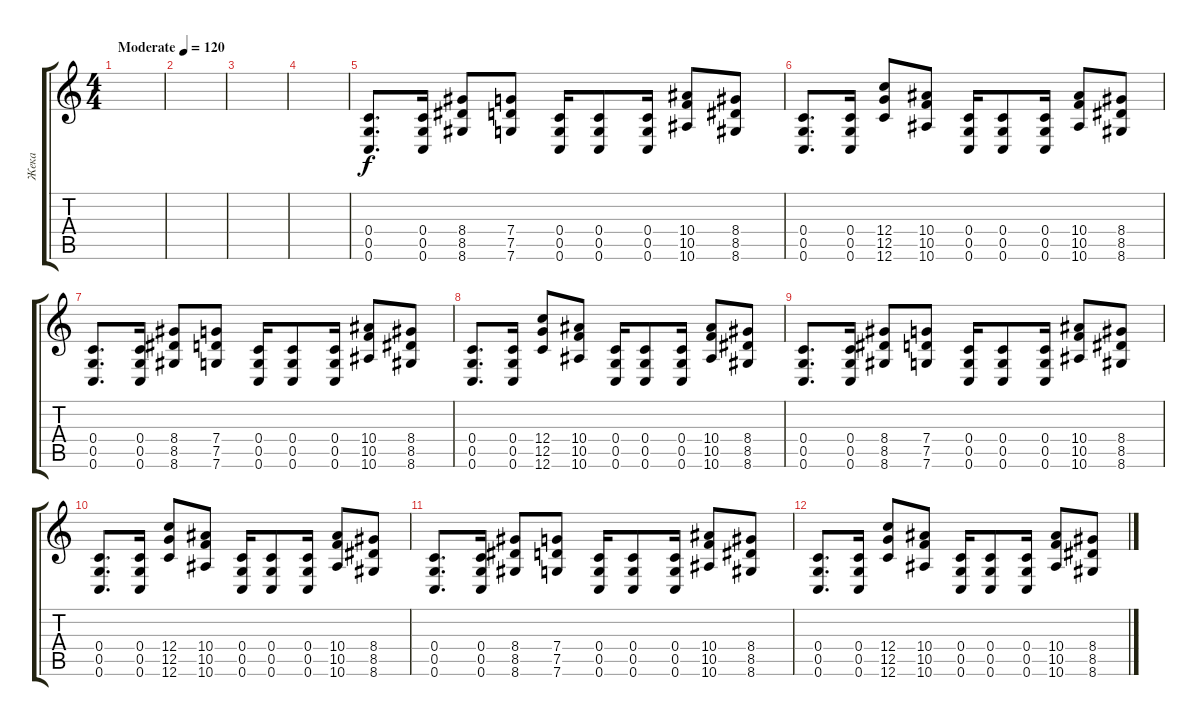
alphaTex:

\track ("Жека" "Жека") {instrument overdrivenguitar}
\staff {score tabs}
\tuning (D4 A3 F3 C3 G2 C2) {hide}
\ts (4 4)
\tempo (120 "Moderate")
\clef g2
\ks c
|
|
|
|
(0.4 0.5 0.6).8{d} (0.4 0.5 0.6).16 (8.4 8.5 8.6).8 (7.4 7.5 7.6).8 (0.4 0.5 0.6).16 (0.4 0.5 0.6).8 (0.4 0.5 0.6).16 (10.4 10.5 10.6).8 (8.4 8.5 8.6).8 |
(0.4 0.5 0.6).8{d} (0.4 0.5 0.6).16 (12.4 12.5 12.6).8 (10.4 10.5 10.6).8 (0.4 0.5 0.6).16 (0.4 0.5 0.6).8 (0.4 0.5 0.6).16 (10.4 10.5 10.6).8 (8.4 8.5 8.6).8 |
(0.4 0.5 0.6).8{d} (0.4 0.5 0.6).16 (8.4 8.5 8.6).8 (7.4 7.5 7.6).8 (0.4 0.5 0.6).16 (0.4 0.5 0.6).8 (0.4 0.5 0.6).16 (10.4 10.5 10.6).8 (8.4 8.5 8.6).8 |
(0.4 0.5 0.6).8{d} (0.4 0.5 0.6).16 (12.4 12.5 12.6).8 (10.4 10.5 10.6).8 (0.4 0.5 0.6).16 (0.4 0.5 0.6).8 (0.4 0.5 0.6).16 (10.4 10.5 10.6).8 (8.4 8.5 8.6).8 |
(0.4 0.5 0.6).8{d} (0.4 0.5 0.6).16 (8.4 8.5 8.6).8 (7.4 7.5 7.6).8 (0.4 0.5 0.6).16 (0.4 0.5 0.6).8 (0.4 0.5 0.6).16 (10.4 10.5 10.6).8 (8.4 8.5 8.6).8 |
(0.4 0.5 0.6).8{d} (0.4 0.5 0.6).16 (12.4 12.5 12.6).8 (10.4 10.5 10.6).8 (0.4 0.5 0.6).16 (0.4 0.5 0.6).8 (0.4 0.5 0.6).16 (10.4 10.5 10.6).8 (8.4 8.5 8.6).8 |
(0.4 0.5 0.6).8{d} (0.4 0.5 0.6).16 (8.4 8.5 8.6).8 (7.4 7.5 7.6).8 (0.4 0.5 0.6).16 (0.4 0.5 0.6).8 (0.4 0.5 0.6).16 (10.4 10.5 10.6).8 (8.4 8.5 8.6).8 |
(0.4 0.5 0.6).8{d} (0.4 0.5 0.6).16 (12.4 12.5 12.6).8 (10.4 10.5 10.6).8 (0.4 0.5 0.6).16 (0.4 0.5 0.6).8 (0.4 0.5 0.6).16 (10.4 10.5 10.6).8 (8.4 8.5 8.6).8
